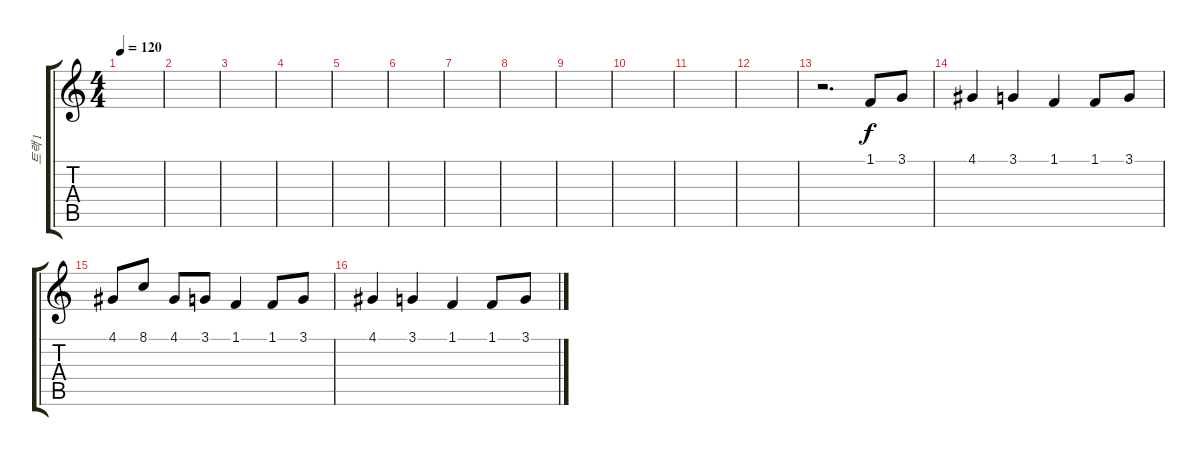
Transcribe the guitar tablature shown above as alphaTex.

\track ("트랙 1" "트랙 1") {instrument lead6voice}
\staff {score tabs}
\tuning (E4 B3 G3 D3 A2 E2) {hide}
\ts (4 4)
\tempo 120
\clef g2
\ks c
|
|
|
|
|
|
|
|
|
|
|
|
r.2{d} 1.1.8 3.1.8 |
4.1.4 3.1.4 1.1.4 1.1.8 3.1.8 |
4.1.8 8.1.8 4.1.8 3.1.8 1.1.4 1.1.8 3.1.8 |
4.1.4 3.1.4 1.1.4 1.1.8 3.1.8
